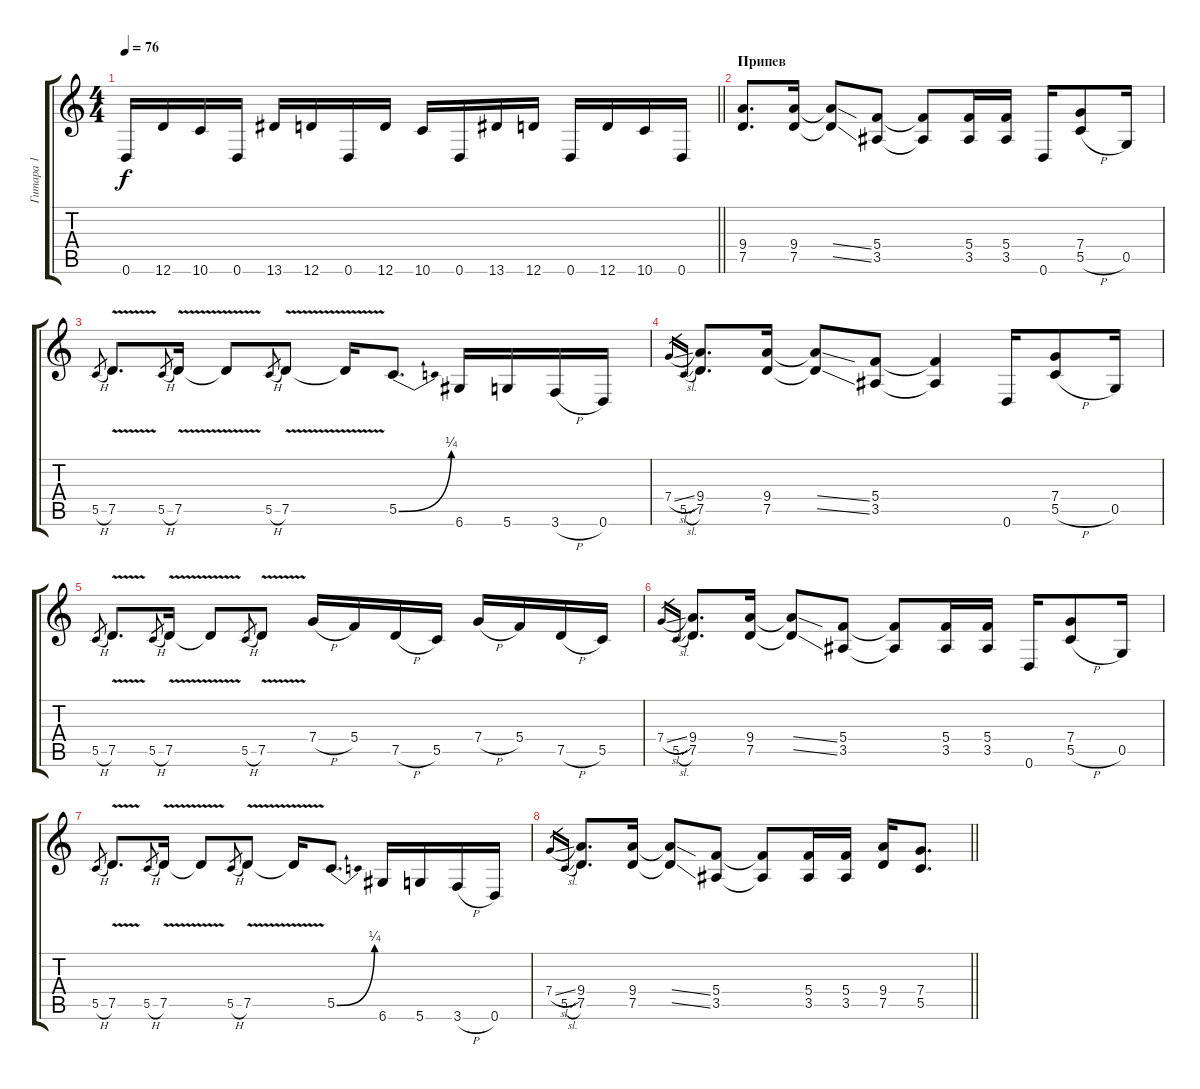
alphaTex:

\track ("Гитара 1" "Гитара 1") {instrument distortionguitar}
\staff {score tabs}
\tuning (D4 A3 F3 C3 G2 D2) {hide}
\ts (4 4)
\tempo 76
\clef g2
\barLineRight lightlight
\ks c
0.6.16{dy f} 12.6.16 10.6.16 0.6.16 13.6.16 12.6.16 0.6.16 12.6.16 10.6.16 0.6.16 13.6.16 12.6.16 0.6.16 12.6.16 10.6.16 0.6.16 |
\section ("" "Припев")
(9.4 7.5).8{d} (9.4 7.5).16 (9.4{ss t} 7.5{ss t}).8 (5.4 3.5).8 (5.4{t} 3.5{t}).8 (5.4 3.5).16 (5.4 3.5).16 0.6.16 (7.4 5.5{h}).8 0.5.16 |
5.5{h}.8{gr} 7.5{v}.8{d} 5.5{h}.8{gr} 7.5{v}.16 7.5{t}.8 5.5{h}.8{gr} 7.5{v}.8 7.5{t}.16 5.5{be (bend 0 0 60 1)}.8{d} 6.6.16 5.6.16 3.6{h}.16 0.6.16 |
7.4{sl}.16{gr} 5.5{sl}.16{gr} (9.4 7.5).8{d} (9.4 7.5).16 (9.4{ss t} 7.5{ss t}).8 (5.4 3.5).8 (5.4{t} 3.5{t}).4 0.6.16 (7.4 5.5{h}).8 0.5.16 |
5.5{h}.8{gr} 7.5{v}.8{d} 5.5{h}.8{gr} 7.5{v}.16 7.5{t}.8 5.5{h}.8{gr} 7.5{v}.8 7.4{h}.16 5.4.16 7.5{h}.16 5.5.16 7.4{h}.16 5.4.16 7.5{h}.16 5.5.16 |
7.4{sl}.16{gr} 5.5{sl}.16{gr} (9.4 7.5).8{d} (9.4 7.5).16 (9.4{ss t} 7.5{ss t}).8 (5.4 3.5).8 (5.4{t} 3.5{t}).8 (5.4 3.5).16 (5.4 3.5).16 0.6.16 (7.4 5.5{h}).8 0.5.16 |
5.5{h}.8{gr} 7.5{v}.8{d} 5.5{h}.8{gr} 7.5{v}.16 7.5{t}.8 5.5{h}.8{gr} 7.5{v}.8 7.5{t}.16 5.5{be (bend 0 0 60 1)}.8{d} 6.6.16 5.6.16 3.6{h}.16 0.6.16 |
\barLineRight lightlight
7.4{sl}.16{gr} 5.5{sl}.16{gr} (9.4 7.5).8{d} (9.4 7.5).16 (9.4{ss t} 7.5{ss t}).8 (5.4 3.5).8 (5.4{t} 3.5{t}).8 (5.4 3.5).16 (5.4 3.5).16 (9.4 7.5).16 (7.4 5.5).8{d}
